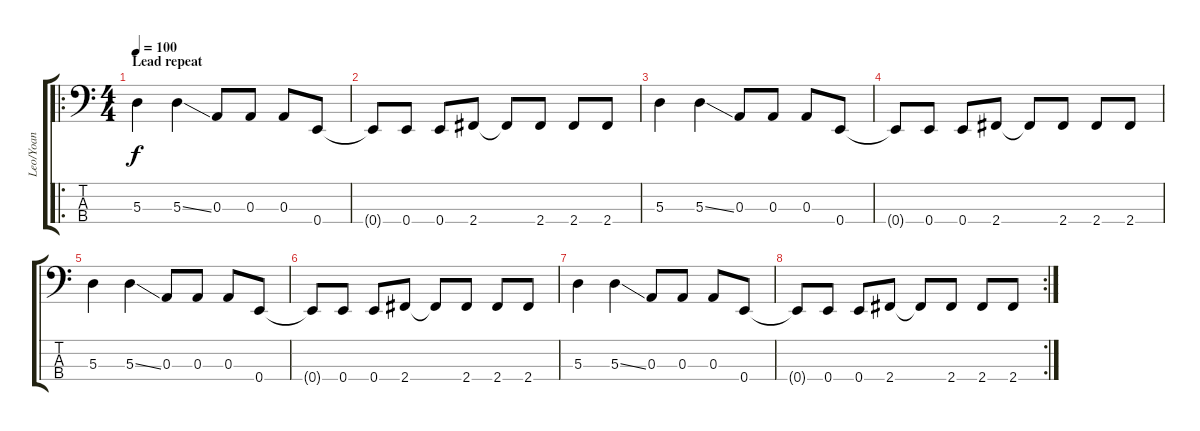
\track ("Leo/Yoan" "Leo/Yoan") {instrument electricbasspick}
\staff {score tabs}
\tuning (G2 D2 A1 E1) {hide}
\ro
\ts (4 4)
\section ("" "Lead repeat")
\tempo 100
\clef f4
\ks c
5.3.4{dy f} 5.3{ss}.4 0.3.8 0.3.8 0.3.8 0.4.8 |
0.4{t}.8 0.4.8 0.4.8 2.4.8 2.4{t}.8 2.4.8 2.4.8 2.4.8 |
5.3.4 5.3{ss}.4 0.3.8 0.3.8 0.3.8 0.4.8 |
0.4{t}.8 0.4.8 0.4.8 2.4.8 2.4{t}.8 2.4.8 2.4.8 2.4.8 |
5.3.4 5.3{ss}.4 0.3.8 0.3.8 0.3.8 0.4.8 |
0.4{t}.8 0.4.8 0.4.8 2.4.8 2.4{t}.8 2.4.8 2.4.8 2.4.8 |
5.3.4 5.3{ss}.4 0.3.8 0.3.8 0.3.8 0.4.8 |
\rc 2
0.4{t}.8 0.4.8 0.4.8 2.4.8 2.4{t}.8 2.4.8 2.4.8 2.4.8
